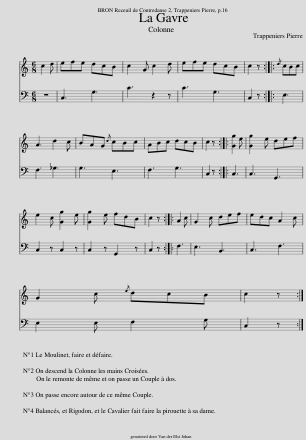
X:1
%%score 1 2
L:1/8
M:6/8
I:linebreak $
K:C
V:1 treble
V:2 bass
V:1
 c2 d | efe dcB | c2 G c2 d | efe dcB | c2 z :: %5
{/d} cBc |$ A3 d2 c | BAG{/d} cBc | ABc dcB | c2 z :: %10
 [Gg]2 e | [Gg]2 e def |$ e2 c [Gg]2 e | [Gg]2 e fdB | c2 z :: %15
 A2 c | G2 c def | edc A2 c |$ G2 c{/e} dcB | c2 z :| %20
V:2
 z3 | C,3 G,3 | C3 z2 z | C3 G,3 | C,2 z :: %5
 E,3 |$ F,3 _G,3 | G,3 E,3 | F,3 G,3 | C,2 z :: %10
 C,3 | C,3 G,,3 |$ C,2 z C,2 z | C,2 z G,,2 z | C,2 z :: %15
 F,3 | E,3 B,,3 | C,3 F,3 |$ E,2 E, F,2 G, | C,2 z :| %20
